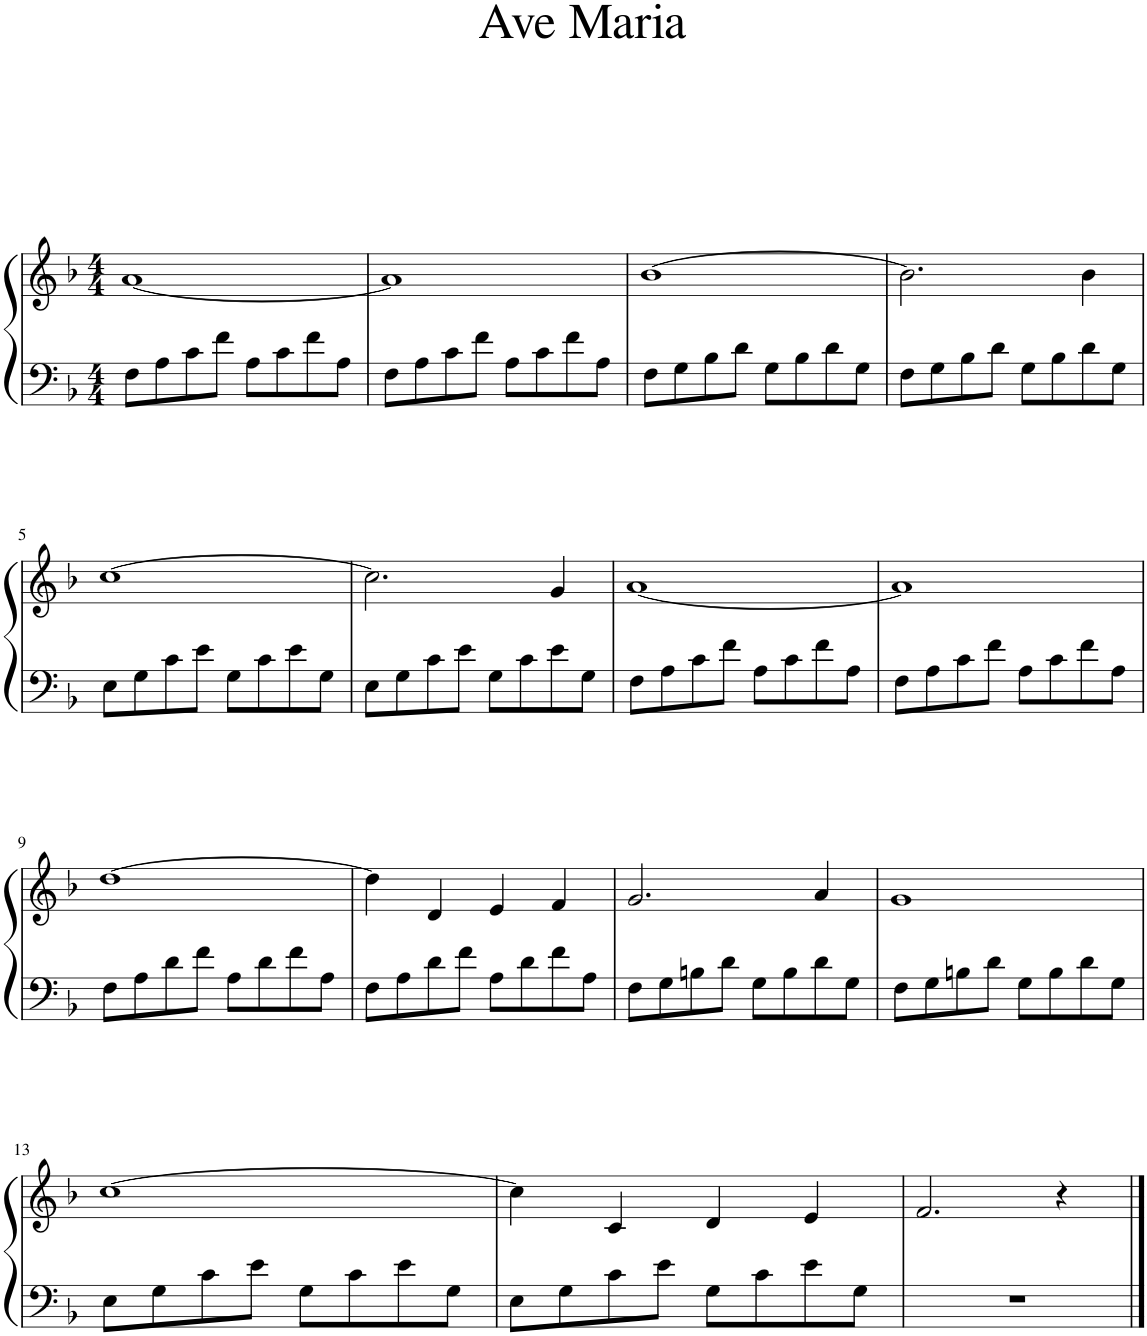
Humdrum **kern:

**kern	**kern
*part1	*part1
*staff2	*staff1
*I"Piano	*
*I'Pno.	*
*clefF4	*clefG2
*k[b-]	*k[b-]
*M4/4	*M4/4
=1	=1
8F\L	[1a
8A\	.
8c\	.
8f\J	.
8A\L	.
8c\	.
8f\	.
8A\J	.
=2	=2
8F\L	1a]
8A\	.
8c\	.
8f\J	.
8A\L	.
8c\	.
8f\	.
8A\J	.
=3	=3
8F\L	[1b-
8G\	.
8B-\	.
8d\J	.
8G\L	.
8B-\	.
8d\	.
8G\J	.
=4	=4
8F\L	2.b-\]
8G\	.
8B-\	.
8d\J	.
8G\L	.
8B-\	.
8d\	4b-\
8G\J	.
!!LO:LB:g=z
=5	=5
8E\L	[1cc
8G\	.
8c\	.
8e\J	.
8G\L	.
8c\	.
8e\	.
8G\J	.
=6	=6
8E\L	2.cc\]
8G\	.
8c\	.
8e\J	.
8G\L	.
8c\	.
8e\	4g/
8G\J	.
=7	=7
8F\L	[1a
8A\	.
8c\	.
8f\J	.
8A\L	.
8c\	.
8f\	.
8A\J	.
=8	=8
8F\L	1a]
8A\	.
8c\	.
8f\J	.
8A\L	.
8c\	.
8f\	.
8A\J	.
!!LO:LB:g=z
=9	=9
8F\L	[1dd
8A\	.
8d\	.
8f\J	.
8A\L	.
8d\	.
8f\	.
8A\J	.
=10	=10
8F\L	4dd\]
8A\	.
8d\	4d/
8f\J	.
8A\L	4e/
8d\	.
8f\	4f/
8A\J	.
=11	=11
8F\L	2.g/
8G\	.
8Bn\	.
8d\J	.
8G\L	.
8B\	.
8d\	4a/
8G\J	.
=12	=12
8F\L	1g
8G\	.
8Bn\	.
8d\J	.
8G\L	.
8B\	.
8d\	.
8G\J	.
!!LO:LB:g=z
=13	=13
8E\L	[1cc
8G\	.
8c\	.
8e\J	.
8G\L	.
8c\	.
8e\	.
8G\J	.
=14	=14
8E\L	4cc\]
8G\	.
8c\	4c/
8e\J	.
8G\L	4d/
8c\	.
8e\	4e/
8G\J	.
=15	=15
1r	2.f/
.	4r
==	==
*-	*-
